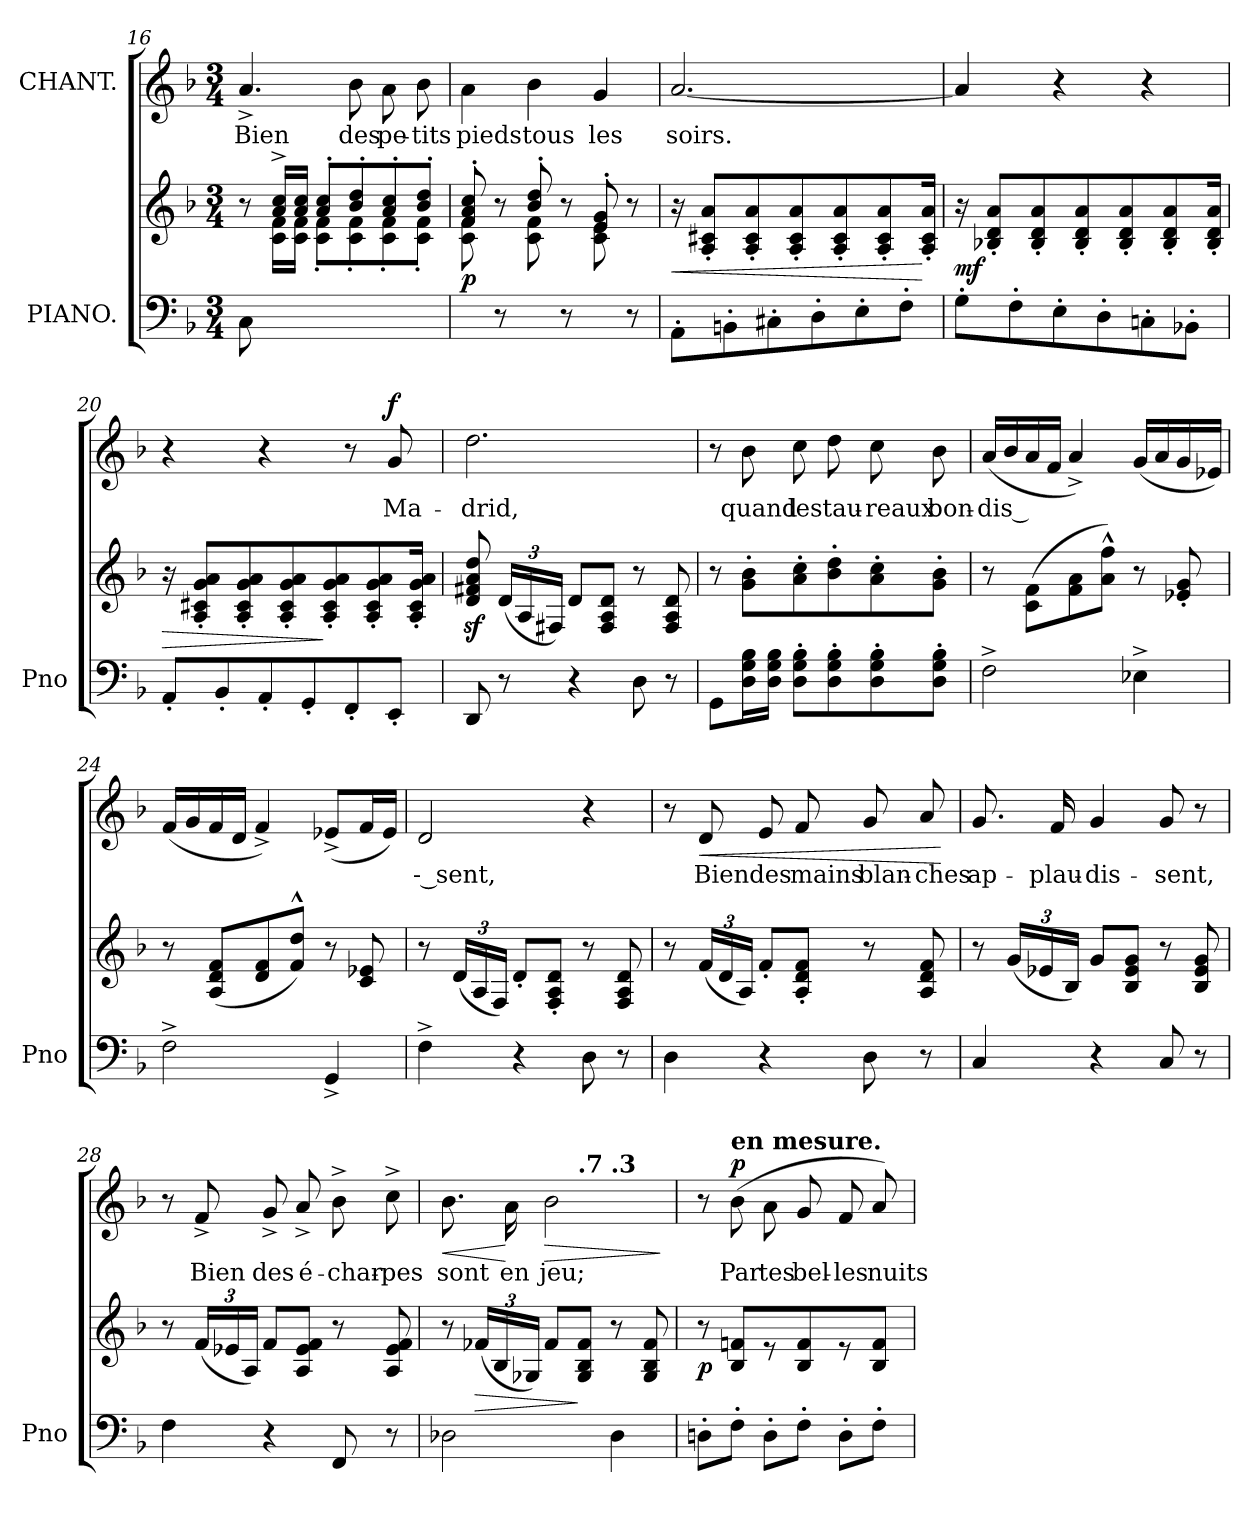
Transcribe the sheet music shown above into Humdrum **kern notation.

**kern	**kern	**dynam	**kern	**text	**dynam
*part2	*part2	*part2	*part1	*part1	*part1
*staff3	*staff2	*staff2/3	*staff1	*staff1	*staff1
*I"PIANO.	*	*	*I"CHANT.	*	*
*I'Pno	*	*	*	*	*
!!LO:LB:g=z
*clefF4	*clefG2	*	*clefG2	*	*
*k[b-]	*k[b-]	*	*k[b-]	*	*
*M3/4	*M3/4	*	*M3/4	*	*
=16	=16	=16	=16	=16	=16
*	*^	*	*	*	*
!	!	!	!	!	!LO:LY:b	!
8C\	8r	8ryy	.	4.a^/	Bien	.
2ryy	16a/^ 16cc/^LL	16c\ 16f\LL	.	.	.	.
.	16a/ 16cc/JJ	16c\ 16f\JJ	.	.	.	.
.	8a/' 8cc/'L	8c\' 8f\'L	.	.	.	.
!	!	!	!	!	!LO:LY:b	!
.	8b-/' 8dd/'	8c\' 8f\'	.	8b-\	des	.
!	!	!	!	!	!LO:LY:b	!
.	8a/' 8cc/'	8c\' 8f\'	.	8a\	pe-	.
!	!	!	!	!	!LO:LY:b	!
8ryy	8b-/' 8dd/'J	8c\' 8f\'J	.	8b-\	-tits	.
=17	=17	=17	=17	=17	=17	=17
!	!	!	!LO:DY:a=2	!	!LO:LY:b	!
8ryy	8f/' 8a/' 8cc/'	8c\ 8f\	p	4a\	pieds	.
8r	8r	8ryy	.	.	.	.
!	!	!	!	!	!LO:LY:b	!
8ryy	8b-/' 8dd/'	8c\ 8f\	.	4b-\	tous	.
8r	8r	8ryy	.	.	.	.
!	!	!	!	!	!LO:LY:b	!
8ryy	8e/' 8g/'	8c\ 8e\	.	4g/	les	.
8r	8r	8ryy	.	.	.	.
=18	=18	=18	=18	=18	=18	=18
!	!	!	!LO:HP:b	!	!LO:LY:b	!
*	*v	*v	*	*	*	*
8AA'\L	16r	<	[2.a/	soirs.	.
.	8A/' 8c#X/' 8a/'L	.	.	.	.
8BBn'\	.	.	.	.	.
.	8A/' 8c#/' 8a/'	.	.	.	.
8C#X'\	.	.	.	.	.
.	8A/' 8c#/' 8a/'	.	.	.	.
8D'\	.	.	.	.	.
.	8A/' 8c#/' 8a/'	.	.	.	.
8E'\	.	.	.	.	.
.	8A/' 8c#/' 8a/'	.	.	.	.
8F'\J	.	.	.	.	.
.	16A/' 16c#/' 16a/'Jk	[	.	.	.
=19	=19	=19	=19	=19	=19
!	!	!LO:DY:a=2	!	!	!
8G'\L	16r	mf	4a/]	.	.
.	8B-X/' 8d/' 8a/'L	.	.	.	.
8F'\	.	.	.	.	.
.	8B-/' 8d/' 8a/'	.	.	.	.
8E'\	.	.	4r	.	.
.	8B-/' 8d/' 8a/'	.	.	.	.
8D'\	.	.	.	.	.
.	8B-/' 8d/' 8a/'	.	.	.	.
8Cn'\	.	.	4r	.	.
.	8B-/' 8d/' 8a/'	.	.	.	.
8BB-X'\J	.	.	.	.	.
.	16B-/' 16d/' 16a/'Jk	.	.	.	.
!!LO:LB:g=z
=20	=20	=20	=20	=20	=20
!	!	!LO:HP:b	!	!	!
8AA'/L	16r	>	4r	.	.
.	8A/' 8c#X/' 8g/' 8a/'L	.	.	.	.
8BB-'/	.	.	.	.	.
.	8A/' 8c#/' 8g/' 8a/'	.	.	.	.
8AA'/	.	.	4r	.	.
.	8A/' 8c#/' 8g/' 8a/'	.	.	.	.
8GG'/	.	.	.	.	.
.	8A/' 8c#/' 8g/' 8a/'	]	.	.	.
8FF'/	.	.	8r	.	.
.	8A/' 8c#/' 8g/' 8a/'	.	.	.	.
!	!	!	!	!LO:LY:b	!LO:DY:a
8EE'/J	.	.	8g/	Ma-	f
.	16A/' 16c#/' 16g/' 16a/'Jk	.	.	.	.
=21	=21	=21	=21	=21	=21
!	!	!	!	!LO:LY:b	!
8DD/	8d/z< 8f#X/z< 8a/z< 8dd/z<	.	2.dd\	-drid,	.
*	*Xbrackettup	*	*	*	*
8r	(<24d/LL	.	.	.	.
.	24A/	.	.	.	.
.	24F#X/JJ)	.	.	.	.
4r	8d/L	.	.	.	.
.	8F#/ 8A/ 8d/J	.	.	.	.
8D\	8r	.	.	.	.
8r	8F#/ 8A/ 8d/	.	.	.	.
=22	=22	=22	=22	=22	=22
8GG\L	8r	.	8r	.	.
!	!	!	!	!LO:LY:b	!
16D\ 16G\ 16B-\L	8g\' 8b-\'L	.	8b-\	quand	.
16D\ 16G\ 16B-\JJ	.	.	.	.	.
!	!	!	!	!LO:LY:b	!
8D\' 8G\' 8B-\'L	8a\' 8cc\'	.	8cc\	les	.
!	!	!	!	!LO:LY:b	!
8D\' 8G\' 8B-\'	8b-\' 8dd\'	.	8dd\	tau-	.
!	!	!	!	!LO:LY:b	!
8D\' 8G\' 8B-\'	8a\' 8cc\'	.	8cc\	-reaux	.
!	!	!	!	!LO:LY:b	!
8D\' 8G\' 8B-\'J	8g\' 8b-\'J	.	8b-\	bon-	.
=23	=23	=23	=23	=23	=23
!	!	!	!	!LO:LY:b	!
2F^\	8r	.	(<16a/LL	-dis --	.
.	.	.	16b-/	.	.
.	(>8c\ 8f\L	.	16a/	.	.
.	.	.	16f/JJ	.	.
.	8f\ 8a\	.	4a^/)	.	.
.	8a\^^ 8ff\^^J)	.	.	.	.
4E-X^\	8r	.	(<16g/LL	.	.
.	.	.	16a/	.	.
.	8e-X/' 8g/'	.	16g/	.	.
.	.	.	16e-X/JJ)	.	.
!!LO:LB:g=z
=24	=24	=24	=24	=24	=24
2F^\	8r	.	(<16f/LL	.	.
.	.	.	16g/	.	.
.	(<8A/ 8d/ 8f/L	.	16f/	.	.
.	.	.	16d/JJ	.	.
.	8d/ 8f/	.	4f^/)	.	.
.	8f/^^ 8dd/^^J)	.	.	.	.
4GG^/	8r	.	(<8e-X^/L	.	.
.	8c/ 8e-X/	.	16f/L	.	.
.	.	.	16e-/JJ)	.	.
=25	=25	=25	=25	=25	=25
!	!	!	!	!LO:LY:b	!
4F^\	8r	.	2d/	-- sent,	.
.	(<24d/LL	.	.	.	.
.	24A/	.	.	.	.
.	24F/JJ)	.	.	.	.
4r	8d'/L	.	.	.	.
.	8F/' 8A/' 8d/'J	.	.	.	.
8D\	8r	.	4r	.	.
8r	8F/ 8A/ 8d/	.	.	.	.
=26	=26	=26	=26	=26	=26
4D\	8r	.	8r	.	.
!	!	!	!	!LO:LY:b	!LO:HP:b
.	(<24f/LL	.	8d/	Bien	<
.	24d/	.	.	.	.
.	24A/JJ)	.	.	.	.
!	!	!	!	!LO:LY:b	!
4r	8f'/L	.	8e/	des	.
!	!	!	!	!LO:LY:b	!
.	8A/' 8d/' 8f/'J	.	8f/	mains	.
!	!	!	!	!LO:LY:b	!
8D\	8r	.	8g/	blan-	.
!	!	!	!	!LO:LY:b	!
8r	8A/ 8d/ 8f/	.	8a/	-ches	.
.	.	.	.	.	[
=27	=27	=27	=27	=27	=27
!	!	!	!	!LO:LY:b	!
4C/	8r	.	8.g/	ap-	.
.	(<24g/LL	.	.	.	.
.	24e-X/	.	.	.	.
!	!	!	!	!LO:LY:b	!
.	.	.	16f/	-plau-	.
.	24B-/JJ)	.	.	.	.
!	!	!	!	!LO:LY:b	!
4r	8g/L	.	4g/	-dis-	.
.	8B-/ 8e-/ 8g/J	.	.	.	.
!	!	!	!	!LO:LY:b	!
8C/	8r	.	8g/	-sent,	.
8r	8B-/ 8e-/ 8g/	.	8r	.	.
!!LO:PB:g=z
=28	=28	=28	=28	=28	=28
4F\	8r	.	8r	.	.
!	!	!	!	!LO:LY:b	!
.	(<24f/LL	.	8f^/	Bien	.
.	24e-X/	.	.	.	.
.	24A/JJ)	.	.	.	.
!	!	!	!	!LO:LY:b	!
4r	8f/L	.	8g^/	des	.
!	!	!	!	!LO:LY:b	!
.	8A/ 8e-/ 8f/J	.	8a^/	é-	.
!	!	!	!	!LO:LY:b	!
8FF/	8r	.	8b-^\	-char-	.
!	!	!	!	!LO:LY:b	!
8r	8A/ 8e-/ 8f/	.	8cc^\	-pes	.
=29	=29	=29	=29	=29	=29
!	!	!	!	!LO:LY:b	!LO:HP:b
*	*	*	*^	*	*
*	*	*	*	*^	*	*
*	*	*	*	*	*^	*	*
2D-X\	8r	.	8.b-\	4.ryy	2ryy	2ryy	sont	<
!	!	!LO:HP:b	!	!	!	!	!	!
.	(<24f-X/LL	>	.	.	.	.	.	.
.	24B-/	.	.	.	.	.	.	.
!	!	!	!	!	!	!	!LO:LY:b	!
.	.	.	16a\	.	.	.	en	[
.	24G-X/JJ)	.	.	.	.	.	.	.
*	*	*	*MM80	*	*	*	*	*
!	!	!	!	!	!	!	!LO:LY:b	!LO:HP:b
.	8f-/L	.	2b-\	.	.	.	-jeu;	>
*	*	*	*MM76	*	*	*	*	*
!	!	!	!	!LO:TX:a:B:t=.7	!	!	!	!
.	8G-/ 8B-/ 8f-/J	]	.	4.ryy	.	.	.	.
*	*	*	*MM73	*	*	*	*	*
!	!	!	!	!	!LO:TX:a:B:t=.3	!	!	!
4D-\	8r	.	.	.	4ryy	8ryy	.	.
*	*	*	*MM70	*	*	*	*	*
.	8G-/ 8B-/ 8f-/	.	.	.	.	8ryy	.	.
.	.	.	.	.	.	.	.	]
=30	=30	=30	=30	=30	=30	=30	=30	=30
!	!	!LO:DY:b	!	!	!	!	!	!
*	*	*	*v	*v	*v	*v	*	*
8Dn'\L	8r	p	8r	.	.
!	!	!	!LO:TX:a:B:t=en mesure.	!	!
!	!	!	!	!LO:LY:b	!LO:DY:a
8F'\J	8B-/ 8fn/L	.	(>8b-\	Par	p
!	!	!	!	!LO:LY:b	!
8D'\L	8r	.	8a\	tes	.
!	!	!	!	!LO:LY:b	!
8F'\J	8B-/ 8f/	.	8g/	bel-	.
!	!	!	!	!LO:LY:b	!
8D'\L	8r	.	8f/	-les	.
!	!	!	!	!LO:LY:b	!
8F'\J	8B-/ 8f/J	.	8a/)	nuits	.
=	=	=	=	=	=
*-	*-	*-	*-	*-	*-
